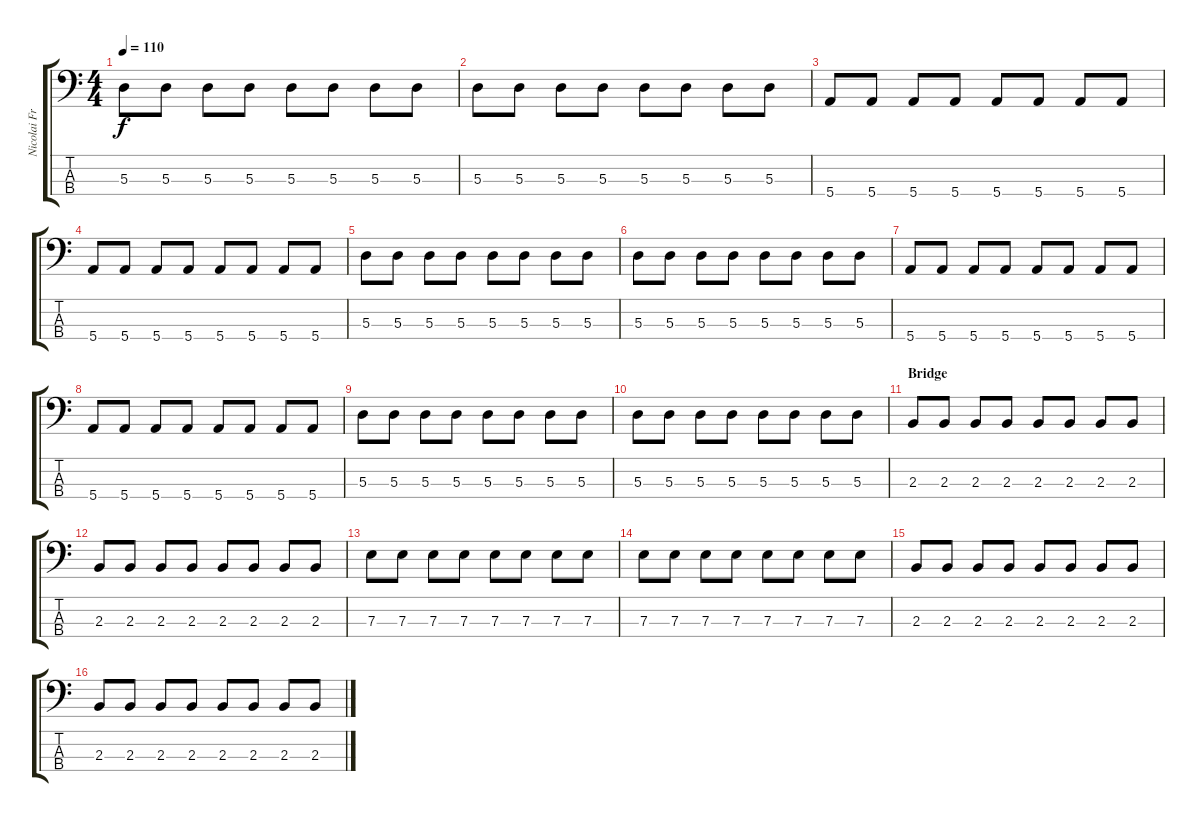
\track ("Nicolai Fraiture Bass" "Nicolai Fr") {instrument electricbasspick}
\staff {score tabs}
\tuning (G2 D2 A1 E1) {hide}
\ts (4 4)
\tempo 110
\clef f4
\ks c
5.3.8{dy f} 5.3.8 5.3.8 5.3.8 5.3.8 5.3.8 5.3.8 5.3.8 |
5.3.8 5.3.8 5.3.8 5.3.8 5.3.8 5.3.8 5.3.8 5.3.8 |
5.4.8 5.4.8 5.4.8 5.4.8 5.4.8 5.4.8 5.4.8 5.4.8 |
5.4.8 5.4.8 5.4.8 5.4.8 5.4.8 5.4.8 5.4.8 5.4.8 |
5.3.8 5.3.8 5.3.8 5.3.8 5.3.8 5.3.8 5.3.8 5.3.8 |
5.3.8 5.3.8 5.3.8 5.3.8 5.3.8 5.3.8 5.3.8 5.3.8 |
5.4.8 5.4.8 5.4.8 5.4.8 5.4.8 5.4.8 5.4.8 5.4.8 |
5.4.8 5.4.8 5.4.8 5.4.8 5.4.8 5.4.8 5.4.8 5.4.8 |
5.3.8 5.3.8 5.3.8 5.3.8 5.3.8 5.3.8 5.3.8 5.3.8 |
5.3.8 5.3.8 5.3.8 5.3.8 5.3.8 5.3.8 5.3.8 5.3.8 |
\section ("" "Bridge")
2.3.8 2.3.8 2.3.8 2.3.8 2.3.8 2.3.8 2.3.8 2.3.8 |
2.3.8 2.3.8 2.3.8 2.3.8 2.3.8 2.3.8 2.3.8 2.3.8 |
7.3.8 7.3.8 7.3.8 7.3.8 7.3.8 7.3.8 7.3.8 7.3.8 |
7.3.8 7.3.8 7.3.8 7.3.8 7.3.8 7.3.8 7.3.8 7.3.8 |
2.3.8 2.3.8 2.3.8 2.3.8 2.3.8 2.3.8 2.3.8 2.3.8 |
2.3.8 2.3.8 2.3.8 2.3.8 2.3.8 2.3.8 2.3.8 2.3.8
